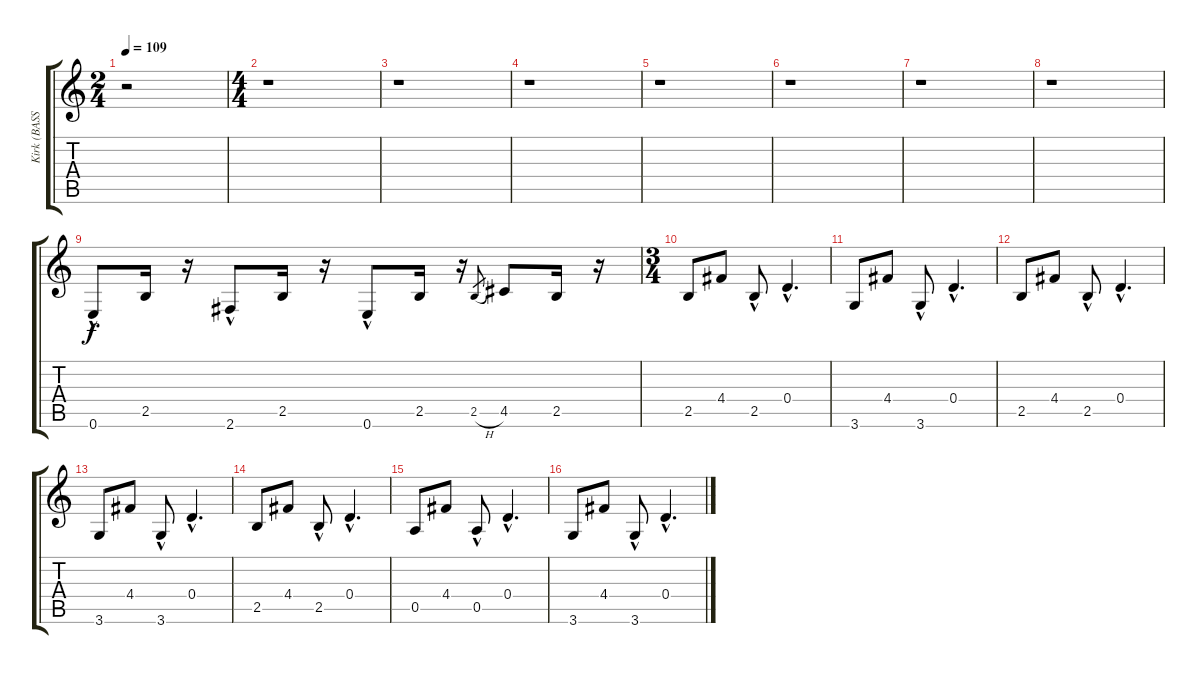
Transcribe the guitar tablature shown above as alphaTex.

\track ("Kirk (BASS)" "Kirk (BASS") {instrument acousticguitarsteel}
\staff {score tabs}
\tuning (E4 B3 G3 D3 A2 E2) {hide}
\ts (2 4)
\tempo 109
\clef g2
\ks c
r.2{dy f} |
\ts (4 4)
r.1 |
r.1 |
r.1 |
r.1 |
r.1 |
r.1 |
r.1 |
0.6{hac}.8 2.5.16 r.16 2.6{hac}.8 2.5.16 r.16 0.6{hac}.8 2.5.16 r.16 2.5{h}.8{gr} 4.5.8 2.5.16 r.16 |
\ts (3 4)
2.5.8 4.4.8 2.5{hac}.8 0.4{hac}.4{d} |
3.6.8 4.4.8 3.6{hac}.8 0.4{hac}.4{d} |
2.5.8 4.4.8 2.5{hac}.8 0.4{hac}.4{d} |
3.6.8 4.4.8 3.6{hac}.8 0.4{hac}.4{d} |
2.5.8 4.4.8 2.5{hac}.8 0.4{hac}.4{d} |
0.5.8 4.4.8 0.5{hac}.8 0.4{hac}.4{d} |
3.6.8 4.4.8 3.6{hac}.8 0.4{hac}.4{d}
